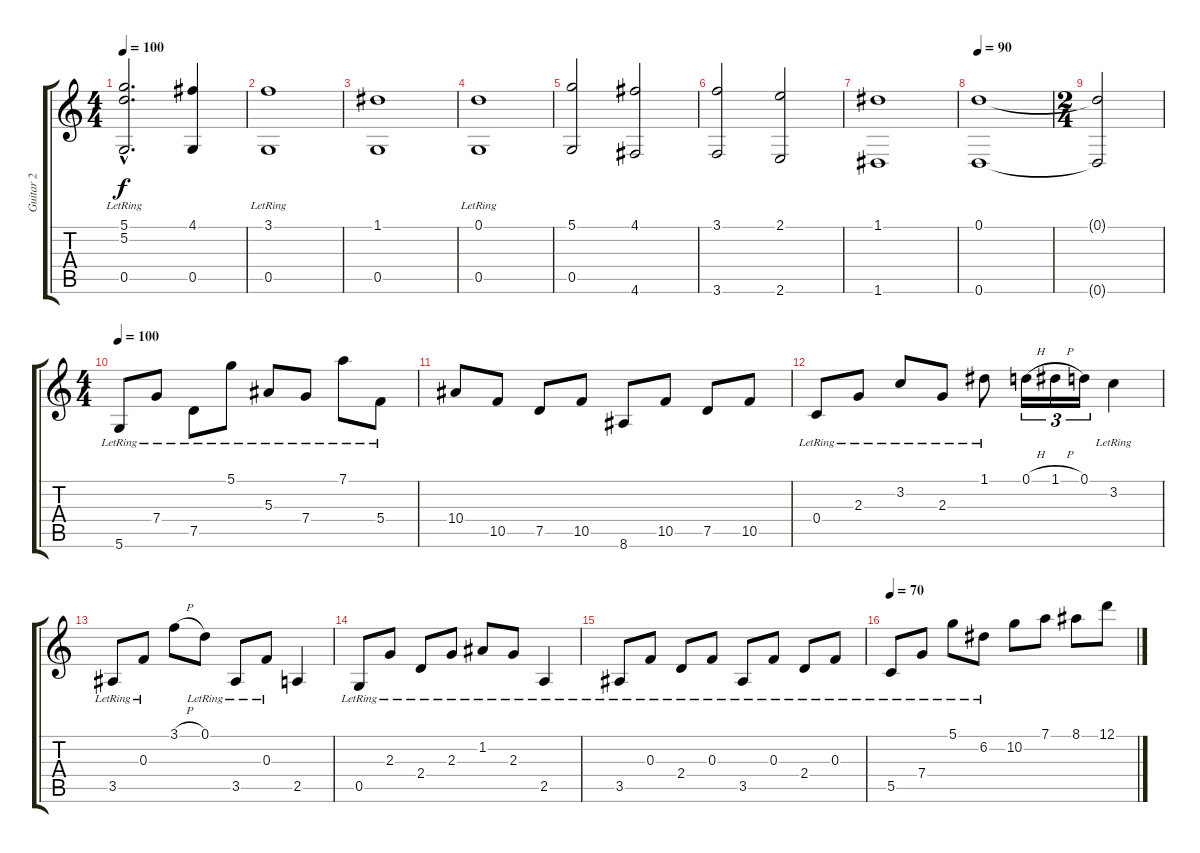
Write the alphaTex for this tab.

\track ("Guitar 2" "Guitar 2") {instrument acousticguitarnylon}
\staff {score tabs}
\tuning (D4 A3 F3 C3 G2 D2) {hide}
\ts (4 4)
\tempo 100
\clef g2
\ks c
(5.1{hac} 5.2{hac lr} 0.5{hac}).2{d dy f instrument acousticguitarnylon} (4.1 0.5).4 |
(3.1{lr} 0.5{lr}).1 |
(1.1 0.5).1 |
(0.1{lr} 0.5{lr}).1 |
(5.1 0.5).2 (4.1 4.6).2 |
(3.1 3.6).2 (2.1 2.6).2 |
(1.1 1.6).1 |
\tempo 90
(0.1 0.6).1 |
\ts (2 4)
(0.1{t} 0.6{t}).2 |
\ts (4 4)
\tempo 100
5.6{lr}.8 7.4{lr}.8 7.5{lr}.8 5.1{lr}.8 5.3{lr}.8 7.4{lr}.8 7.1{lr}.8 5.4{lr}.8 |
10.4.8 10.5.8 7.5.8 10.5.8 8.6.8 10.5.8 7.5.8 10.5.8 |
0.4{lr}.8 2.3{lr}.8 3.2{lr}.8 2.3{lr}.8 1.1{lr}.8 0.1{h}.16{tu (3 2)} 1.1{h}.16{tu (3 2)} 0.1.16{tu (3 2)} 3.2{lr}.4 |
3.5{lr}.8 0.3{lr}.8 3.1{h}.8 0.1{lr}.8 3.5{lr}.8 0.3{lr}.8 2.5.4 |
0.5{lr}.8 2.3{lr}.8 2.4{lr}.8 2.3{lr}.8 1.2{lr}.8 2.3{lr}.8 2.5{lr}.4 |
3.5{lr}.8 0.3{lr}.8 2.4{lr}.8 0.3{lr}.8 3.5{lr}.8 0.3{lr}.8 2.4{lr}.8 0.3{lr}.8 |
\tempo 70
5.5{lr}.8 7.4{lr}.8 5.1{lr}.8 6.2{lr}.8 10.2.8 7.1.8 8.1.8 12.1.8
